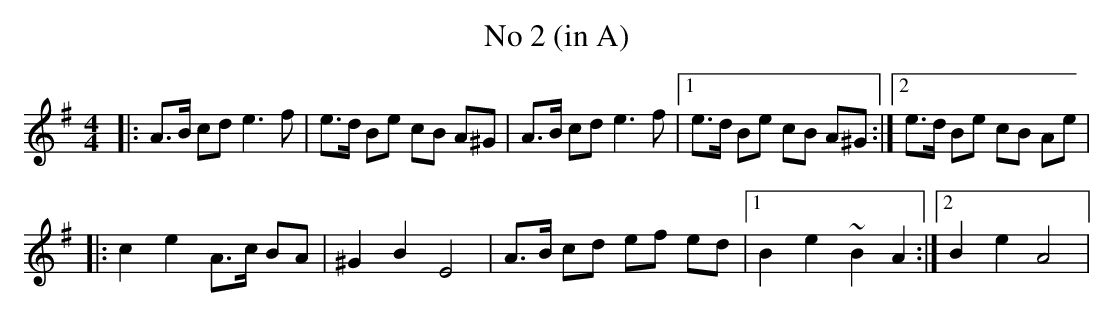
X:1
T:No 2 (in A)
L:1/8
M:4/4
K:Em
|:A>B cd e3 f|e>d Be cB A^G|A>B cd e3 f|1e>d Be cB A^G:|2e>d Be cB Ae|
|:c2e2A>c BA|^G2 B2 E4|A>B cd ef ed|1B2e2~B2A2:|2B2e2A4|
